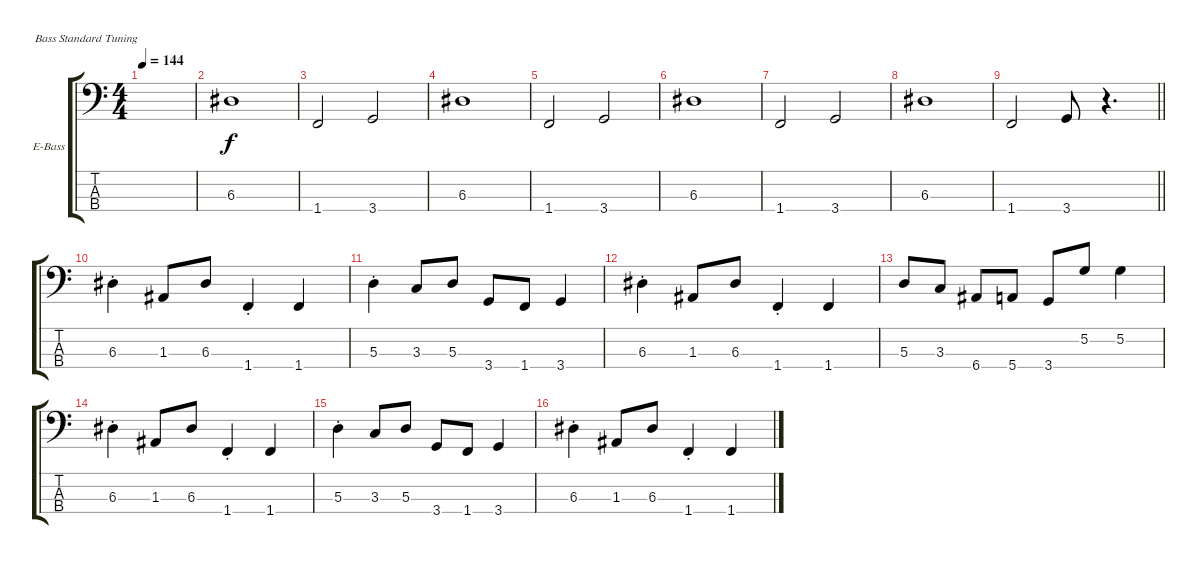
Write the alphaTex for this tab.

\bracketExtendMode groupsimilarinstruments
\firstSystemTrackNameOrientation horizontal
\otherSystemsTrackNameOrientation horizontal
\track ("Electric Bass" "E-Bass") {instrument electricbassfinger}
\staff {score tabs}
\tuning (G2 D2 A1 E1)
\ts (4 4)
\tempo 144
\clef f4
\ks c
|
\scale
0.485477 6.3.1 |
\scale
0.257261 1.4.2 3.4.2 |
\scale
0.257261 6.3.1 |
\scale
0.333333 1.4.2 3.4.2 |
\scale
0.333333 6.3.1 |
\scale
0.333333 1.4.2 3.4.2 |
\scale
0.333333 6.3.1 |
\scale
0.333333
\barLineRight lightlight
1.4.2 3.4.8 r.4{d} |
\scale
0.333333 6.3{st}.4 1.3.8 6.3.8 1.4{st}.4 1.4.4 |
\scale
0.333333 5.3{st}.4 3.3.8 5.3.8 3.4.8 1.4.8 3.4.4 |
\scale
0.333333 6.3{st}.4 1.3.8 6.3.8 1.4{st}.4 1.4.4 |
\scale
0.333333 5.3.8 3.3.8 6.4.8 5.4.8 3.4.8 5.2.8 5.2.4 |
\scale
0.333333 6.3{st}.4 1.3.8 6.3.8 1.4{st}.4 1.4.4 |
\scale
0.333333 5.3{st}.4 3.3.8 5.3.8 3.4.8 1.4.8 3.4.4 |
\scale
0.333333 6.3{st}.4 1.3.8 6.3.8 1.4{st}.4 1.4.4
